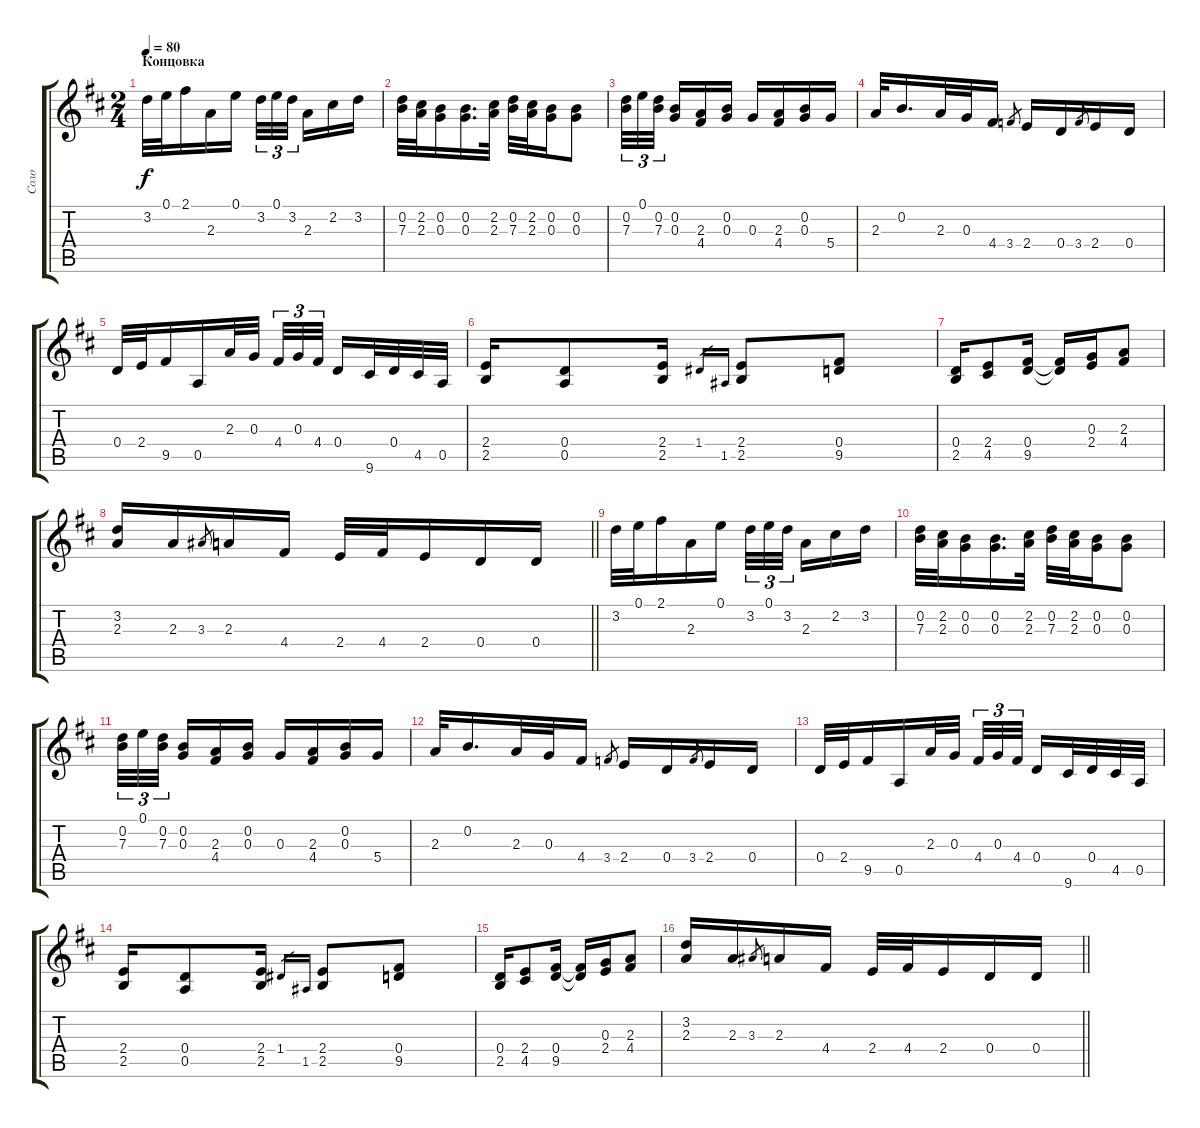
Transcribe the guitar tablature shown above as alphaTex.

\track ("Соло" "Соло") {instrument electricguitarjazz}
\staff {score tabs}
\tuning (E4 B3 G3 D3 A2 E2) {hide}
\ts (2 4)
\section ("" "Концовка")
\tempo 80
\clef g2
\ks d
3.2.32{dy f} 0.1.32 2.1.16 2.3.16 0.1.16 3.2.32{tu (3 2)} 0.1.32{tu (3 2)} 3.2.32{tu (3 2) beam splitsecondary} 2.3.16 2.2.16 3.2.16 |
(0.2 7.3).32 (2.2 2.3).32 (0.2 0.3).16 (0.2 0.3).16{d} (2.2 2.3).32 (0.2 7.3).32 (2.2 2.3).32 (0.2 0.3).16 (0.2 0.3).8 |
(0.2 7.3).32{tu (3 2)} 0.1.32{tu (3 2)} (0.2 7.3).32{tu (3 2) beam splitsecondary} (0.2 0.3).16 (2.3 4.4).16 (0.2 0.3).16 0.3.16 (2.3 4.4).16 (0.2 0.3).16 5.4.16 |
2.3.32 0.2.16{d} 2.3.32 0.3.32 4.4.16 3.4.8{gr} 2.4.16 0.4.16 3.4.8{gr} 2.4.16 0.4.16 |
0.4.32 2.4.32 9.5.16 0.5.16 2.3.32 0.3.32 4.4.32{tu (3 2)} 0.3.32{tu (3 2)} 4.4.32{tu (3 2) beam splitsecondary} 0.4.16 9.6.32 0.4.32 4.5.32 0.5.32 |
(2.4 2.5).16 (0.4 0.5).8 (2.4 2.5).16 1.4.16{gr} 1.5.16{gr} (2.4 2.5).8 (0.4 9.5).8 |
(0.4 2.5).16 (2.4 4.5).8 (0.4 9.5).16 (0.4{t} 9.5{t}).16 (0.3 2.4).16 (2.3 4.4).8 |
\barLineRight lightlight
(3.2 2.3).16 2.3.16 3.3.8{gr} 2.3.16 4.4.16 2.4.32 4.4.32 2.4.16 0.4.16 0.4.16 |
3.2.32 0.1.32 2.1.16 2.3.16 0.1.16 3.2.32{tu (3 2)} 0.1.32{tu (3 2)} 3.2.32{tu (3 2) beam splitsecondary} 2.3.16 2.2.16 3.2.16 |
(0.2 7.3).32 (2.2 2.3).32 (0.2 0.3).16 (0.2 0.3).16{d} (2.2 2.3).32 (0.2 7.3).32 (2.2 2.3).32 (0.2 0.3).16 (0.2 0.3).8 |
(0.2 7.3).32{tu (3 2)} 0.1.32{tu (3 2)} (0.2 7.3).32{tu (3 2) beam splitsecondary} (0.2 0.3).16 (2.3 4.4).16 (0.2 0.3).16 0.3.16 (2.3 4.4).16 (0.2 0.3).16 5.4.16 |
2.3.32 0.2.16{d} 2.3.32 0.3.32 4.4.16 3.4.8{gr} 2.4.16 0.4.16 3.4.8{gr} 2.4.16 0.4.16 |
0.4.32 2.4.32 9.5.16 0.5.16 2.3.32 0.3.32 4.4.32{tu (3 2)} 0.3.32{tu (3 2)} 4.4.32{tu (3 2) beam splitsecondary} 0.4.16 9.6.32 0.4.32 4.5.32 0.5.32 |
(2.4 2.5).16 (0.4 0.5).8 (2.4 2.5).16 1.4.16{gr} 1.5.16{gr} (2.4 2.5).8 (0.4 9.5).8 |
(0.4 2.5).16 (2.4 4.5).8 (0.4 9.5).16 (0.4{t} 9.5{t}).16 (0.3 2.4).16 (2.3 4.4).8 |
\barLineRight lightlight
(3.2 2.3).16 2.3.16 3.3.8{gr} 2.3.16 4.4.16 2.4.32 4.4.32 2.4.16 0.4.16 0.4.16
